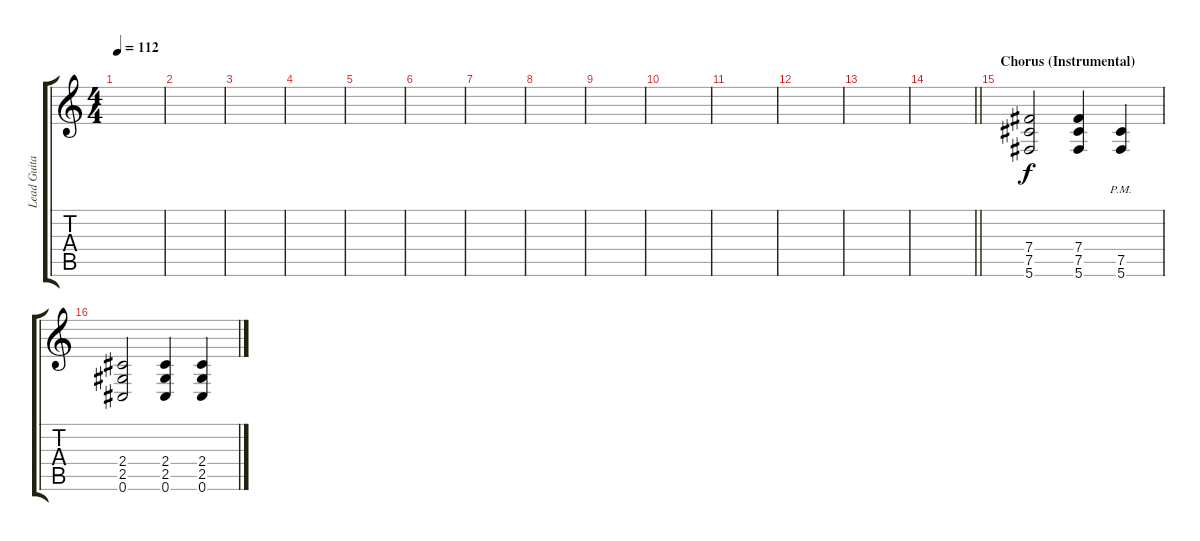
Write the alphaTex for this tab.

\track ("Lead Guitar" "Lead Guita") {instrument distortionguitar}
\staff {score tabs}
\tuning (Db4 Ab3 E3 B2 Gb2 Db2) {hide}
\ts (4 4)
\tempo 112
\clef g2
\ks c
|
|
|
|
|
|
|
|
|
|
|
|
|
\barLineRight lightlight
|
\section ("" "Chorus (Instrumental)")
(7.4 7.5 5.6).2 (7.4 7.5 5.6).4 (7.5{pm} 5.6{pm}).4 |
(2.4 2.5 0.6).2 (2.4 2.5 0.6).4 (2.4 2.5 0.6).4
